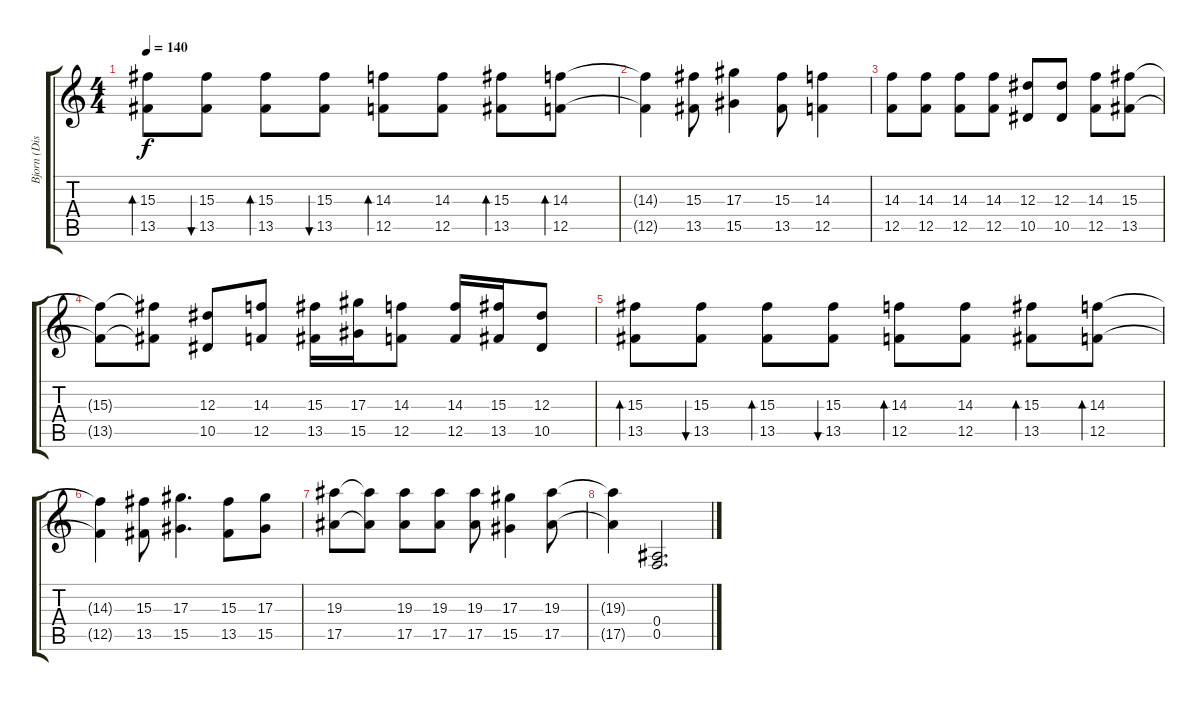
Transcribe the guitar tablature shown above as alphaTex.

\track ("Bjorn (Distorted Rhythm)" "Bjorn (Dis") {instrument distortionguitar}
\staff {score tabs}
\tuning (C4 G3 Eb3 Bb2 F2 C2) {hide}
\ts (4 4)
\tempo 140
\clef g2
\ks c
(15.3 13.5).8{bd 120 dy f volume 14 instrument distortionguitar} (15.3 13.5).8{bu 120} (15.3 13.5).8{bd 120} (15.3 13.5).8{bu 120} (14.3 12.5).8{bd 120} (14.3 12.5).8 (15.3 13.5).8{bd 120} (14.3 12.5).8{bd 120} |
(14.3{t} 12.5{t}).4 (15.3 13.5).8 (17.3 15.5).4 (15.3 13.5).8 (14.3 12.5).4 |
(14.3 12.5).8 (14.3 12.5).8 (14.3 12.5).8 (14.3 12.5).8 (12.3 10.5).8 (12.3 10.5).8 (14.3 12.5).8 (15.3 13.5).8 |
(15.3{t} 13.5{t}).8 (15.3{t} 13.5{t}).8 (12.3 10.5).8 (14.3 12.5).8 (15.3 13.5).16 (17.3 15.5).16 (14.3 12.5).8 (14.3 12.5).16 (15.3 13.5).16 (12.3 10.5).8 |
(15.3 13.5).8{bd 120 volume 14 instrument distortionguitar} (15.3 13.5).8{bu 120} (15.3 13.5).8{bd 120} (15.3 13.5).8{bu 120} (14.3 12.5).8{bd 120} (14.3 12.5).8 (15.3 13.5).8{bd 120} (14.3 12.5).8{bd 120} |
(14.3{t} 12.5{t}).4 (15.3 13.5).8 (17.3 15.5).4{d} (15.3 13.5).8 (17.3 15.5).8 |
(19.3 17.5).8 (19.3{t} 17.5{t}).8 (19.3 17.5).8 (19.3 17.5).8 (19.3 17.5).8 (17.3 15.5).4 (19.3 17.5).8 |
(19.3{t} 17.5{t}).4 (0.4 0.5).2{d volume 0}
